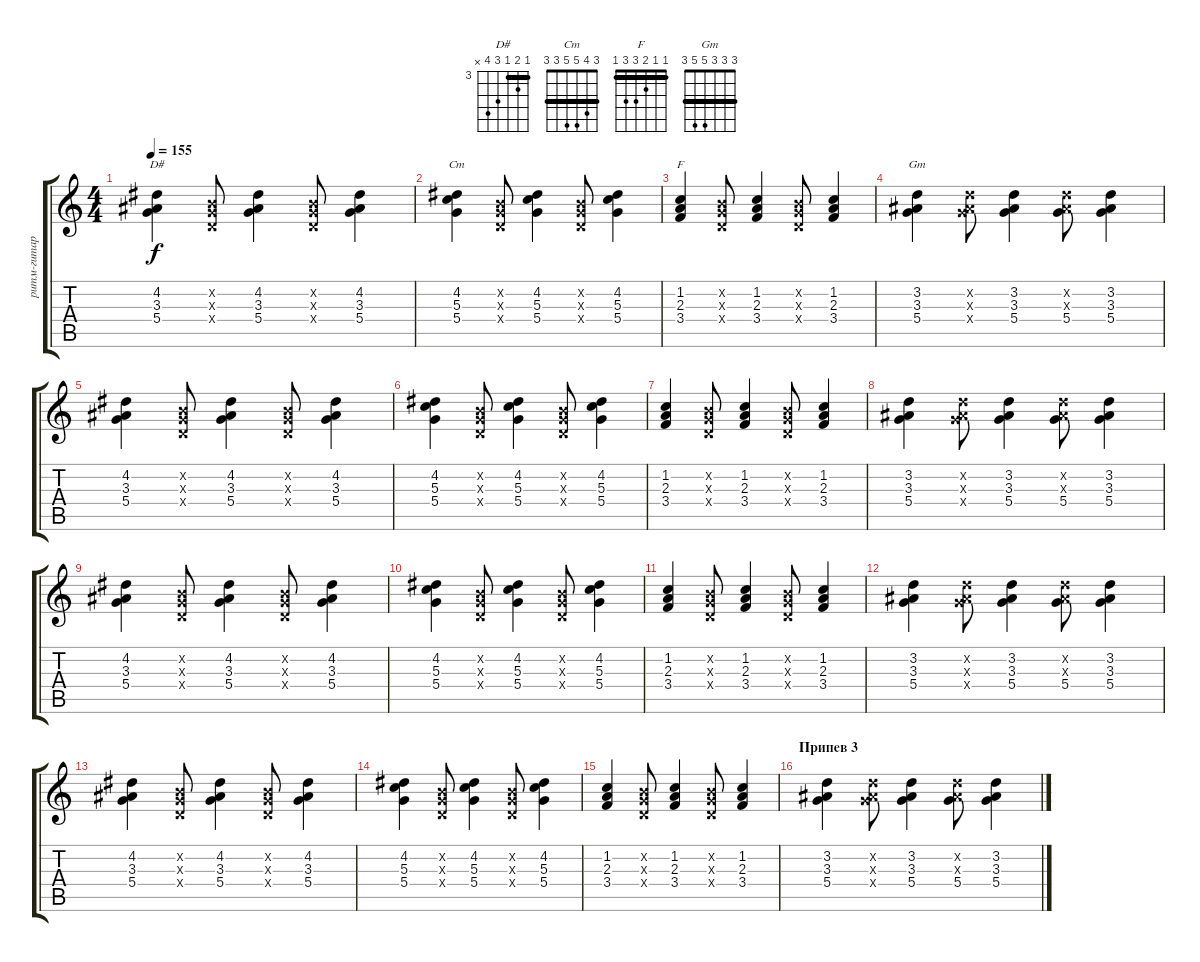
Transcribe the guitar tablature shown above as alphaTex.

\track ("ритм-гитара Leva Bi" "ритм-гитар") {instrument acousticguitarnylon}
\staff {score tabs}
\tuning (E4 B3 G3 D3 A2 E2) {hide}
\chord ("D#" 3 4 3 5 6 x) {firstfret 3 barre 3}
\chord ("Cm" 3 4 5 5 3 3) {barre 3}
\chord ("F" 1 1 2 3 3 1) {barre 1}
\chord ("Gm" 3 3 3 5 5 3) {barre 3}
\ts (4 4)
\tempo 155
\clef g2
\ks c
(4.2 3.3 5.4).4{ch "D#" dy f} (0.2{x} 0.3{x} 0.4{x}).8 (4.2 3.3 5.4).4 (0.2{x} 0.3{x} 0.4{x}).8 (4.2 3.3 5.4).4 |
(4.2 5.3 5.4).4{ch "Cm"} (0.2{x} 0.3{x} 0.4{x}).8 (4.2 5.3 5.4).4 (0.2{x} 0.3{x} 0.4{x}).8 (4.2 5.3 5.4).4 |
(1.2 2.3 3.4).4{ch "F"} (0.2{x} 0.3{x} 0.4{x}).8 (1.2 2.3 3.4).4 (0.2{x} 0.3{x} 0.4{x}).8 (1.2 2.3 3.4).4 |
(3.2 3.3 5.4).4{ch "Gm"} (3.2{x} 3.3{x} 5.4{x}).8 (3.2 3.3 5.4).4 (3.2{x} 3.3{x} 5.4).8 (3.2 3.3 5.4).4 |
(4.2 3.3 5.4).4 (0.2{x} 0.3{x} 0.4{x}).8 (4.2 3.3 5.4).4 (0.2{x} 0.3{x} 0.4{x}).8 (4.2 3.3 5.4).4 |
(4.2 5.3 5.4).4 (0.2{x} 0.3{x} 0.4{x}).8 (4.2 5.3 5.4).4 (0.2{x} 0.3{x} 0.4{x}).8 (4.2 5.3 5.4).4 |
(1.2 2.3 3.4).4 (0.2{x} 0.3{x} 0.4{x}).8 (1.2 2.3 3.4).4 (0.2{x} 0.3{x} 0.4{x}).8 (1.2 2.3 3.4).4 |
(3.2 3.3 5.4).4 (3.2{x} 3.3{x} 5.4{x}).8 (3.2 3.3 5.4).4 (3.2{x} 3.3{x} 5.4).8 (3.2 3.3 5.4).4 |
(4.2 3.3 5.4).4 (0.2{x} 0.3{x} 0.4{x}).8 (4.2 3.3 5.4).4 (0.2{x} 0.3{x} 0.4{x}).8 (4.2 3.3 5.4).4 |
(4.2 5.3 5.4).4 (0.2{x} 0.3{x} 0.4{x}).8 (4.2 5.3 5.4).4 (0.2{x} 0.3{x} 0.4{x}).8 (4.2 5.3 5.4).4 |
(1.2 2.3 3.4).4 (0.2{x} 0.3{x} 0.4{x}).8 (1.2 2.3 3.4).4 (0.2{x} 0.3{x} 0.4{x}).8 (1.2 2.3 3.4).4 |
(3.2 3.3 5.4).4 (3.2{x} 3.3{x} 5.4{x}).8 (3.2 3.3 5.4).4 (3.2{x} 3.3{x} 5.4).8 (3.2 3.3 5.4).4 |
(4.2 3.3 5.4).4 (0.2{x} 0.3{x} 0.4{x}).8 (4.2 3.3 5.4).4 (0.2{x} 0.3{x} 0.4{x}).8 (4.2 3.3 5.4).4 |
(4.2 5.3 5.4).4 (0.2{x} 0.3{x} 0.4{x}).8 (4.2 5.3 5.4).4 (0.2{x} 0.3{x} 0.4{x}).8 (4.2 5.3 5.4).4 |
(1.2 2.3 3.4).4 (0.2{x} 0.3{x} 0.4{x}).8 (1.2 2.3 3.4).4 (0.2{x} 0.3{x} 0.4{x}).8 (1.2 2.3 3.4).4 |
\section ("" "Припев 3")
(3.2 3.3 5.4).4 (3.2{x} 3.3{x} 5.4{x}).8 (3.2 3.3 5.4).4 (3.2{x} 3.3{x} 5.4).8 (3.2 3.3 5.4).4
